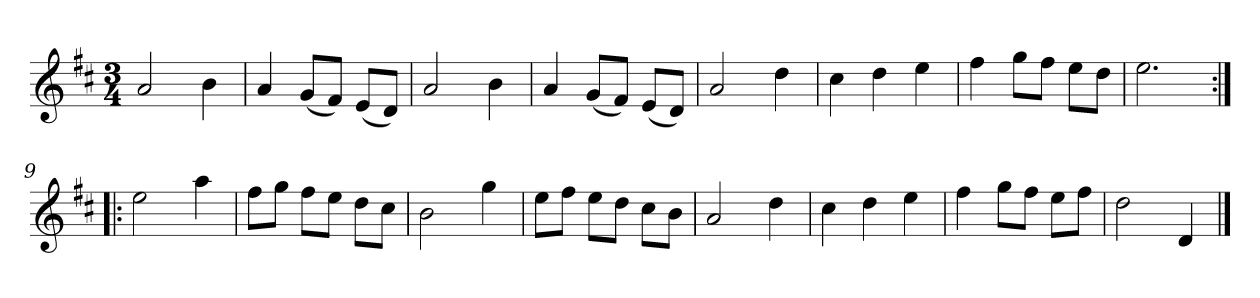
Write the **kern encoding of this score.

**kern
*part1
*staff1
*clefG2
*k[f#c#]
*D:
*M3/4
*MM120
=1
2a
4b
=2
4a
(8g/L
8f#/J)
(8e/L
8d/J)
=3
2a
4b
=4
4a
(8g/L
8f#/J)
(8e/L
8d/J)
=5
2a
4dd
=6
4cc#
4dd
4ee
=7
4ff#
8gg\L
8ff#\J
8ee\L
8dd\J
=8
2.ee
=9:|!|:
2ee
4aa
=10
8ff#\L
8gg\J
8ff#\L
8ee\J
8dd\L
8cc#\J
=11
2b
4gg
=12
8ee\L
8ff#\J
8ee\L
8dd\J
8cc#\L
8b\J
=13
2a
4dd
=14
4cc#
4dd
4ee
=15
4ff#
8gg\L
8ff#\J
8ee\L
8ff#\J
=16
2dd
4d
==
*-
